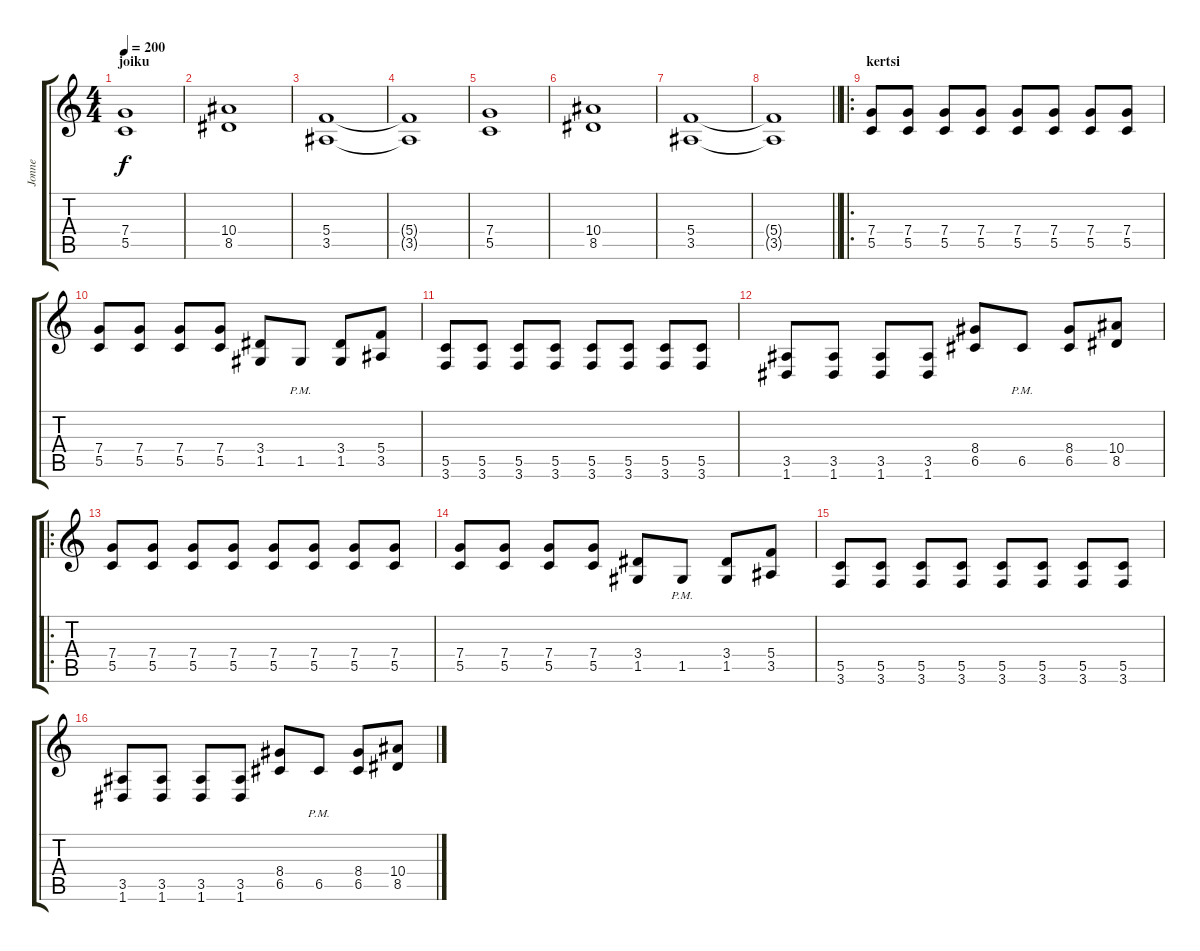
\track ("Jonne" "Jonne") {instrument distortionguitar}
\staff {score tabs}
\tuning (D4 A3 F3 C3 G2 D2) {hide}
\ts (4 4)
\section ("" "joiku")
\tempo 200
\clef g2
\ks c
(7.4 5.5).1{dy f} |
(10.4 8.5).1 |
(5.4 3.5).1 |
(5.4{t} 3.5{t}).1 |
(7.4 5.5).1 |
(10.4 8.5).1 |
(5.4 3.5).1 |
\barLineRight lightlight
(5.4{t} 3.5{t}).1 |
\ro
\section ("" "kertsi")
(7.4 5.5).8 (7.4 5.5).8 (7.4 5.5).8 (7.4 5.5).8 (7.4 5.5).8 (7.4 5.5).8 (7.4 5.5).8 (7.4 5.5).8 |
(7.4 5.5).8 (7.4 5.5).8 (7.4 5.5).8 (7.4 5.5).8 (3.4 1.5).8 1.5{pm}.8 (3.4 1.5).8 (5.4 3.5).8 |
(5.5 3.6).8 (5.5 3.6).8 (5.5 3.6).8 (5.5 3.6).8 (5.5 3.6).8 (5.5 3.6).8 (5.5 3.6).8 (5.5 3.6).8 |
(3.5 1.6).8 (3.5 1.6).8 (3.5 1.6).8 (3.5 1.6).8 (8.4 6.5).8 6.5{pm}.8 (8.4 6.5).8 (10.4 8.5).8 |
\ro
(7.4 5.5).8 (7.4 5.5).8 (7.4 5.5).8 (7.4 5.5).8 (7.4 5.5).8 (7.4 5.5).8 (7.4 5.5).8 (7.4 5.5).8 |
(7.4 5.5).8 (7.4 5.5).8 (7.4 5.5).8 (7.4 5.5).8 (3.4 1.5).8 1.5{pm}.8 (3.4 1.5).8 (5.4 3.5).8 |
(5.5 3.6).8 (5.5 3.6).8 (5.5 3.6).8 (5.5 3.6).8 (5.5 3.6).8 (5.5 3.6).8 (5.5 3.6).8 (5.5 3.6).8 |
(3.5 1.6).8 (3.5 1.6).8 (3.5 1.6).8 (3.5 1.6).8 (8.4 6.5).8 6.5{pm}.8 (8.4 6.5).8 (10.4 8.5).8
